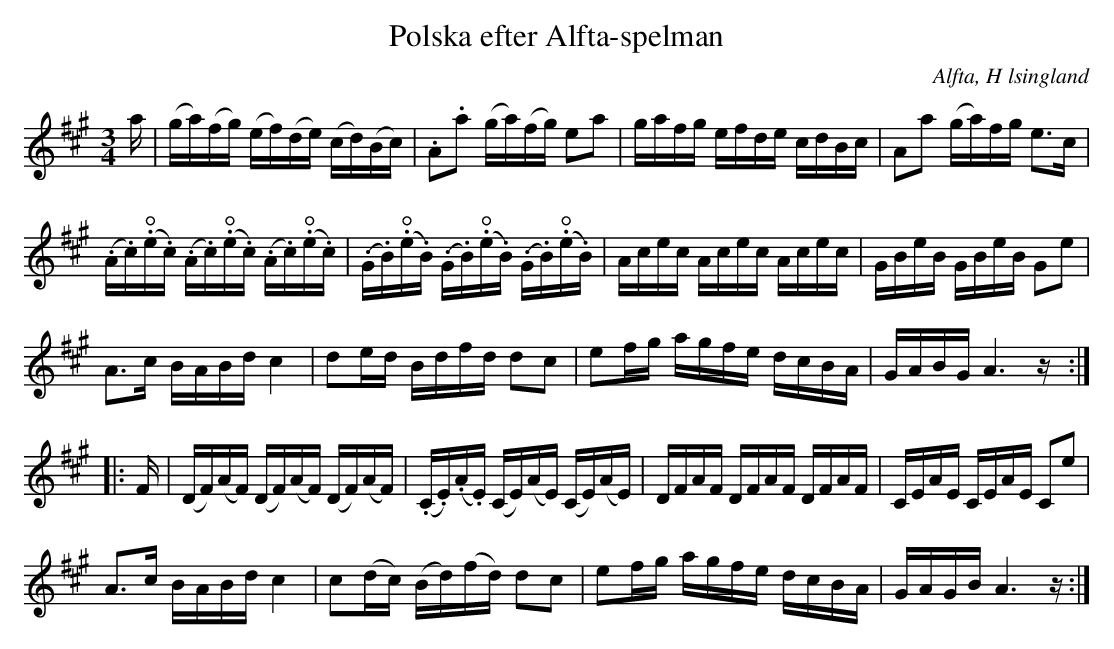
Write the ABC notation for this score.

X:1
T: Polska efter Alfta-spelman
O: Alfta, H lsingland
M: 3/4
L: 1/16
U: O=open
K: A
a | (ga)(fg) (ef)(de) (cd)(Bc) | .A2.a2 (ga)(fg) e2a2 | gafg efde cdBc | A2a2 (ga)fg e2>c2 |
(.A.c)(O.e.c) (.A.c)(O.e.c) (.A.c)(O.e.c) | (.G.B)(O.e.B) (.G.B)(O.e.B) (.G.B)(O.e.B) | Acec Acec Acec | GBeB GBeB G2e2 |
A2>c2 BABd c4 | d2ed Bdfd d2c2 | e2fg agfe dcBA | GABG A6 z::
F | (DF)(AF) (DF)(AF) (DF)(AF) | (.C.E)(.A.E) (CE)(AE) (CE)(AE) | DFAF DFAF DFAF | CEAE CEAE C2e2 |
A2>c2 BABd c4 | c2(dc) (Bd)(fd) d2c2 | e2fg agfe dcBA | GAGB A6z :|
